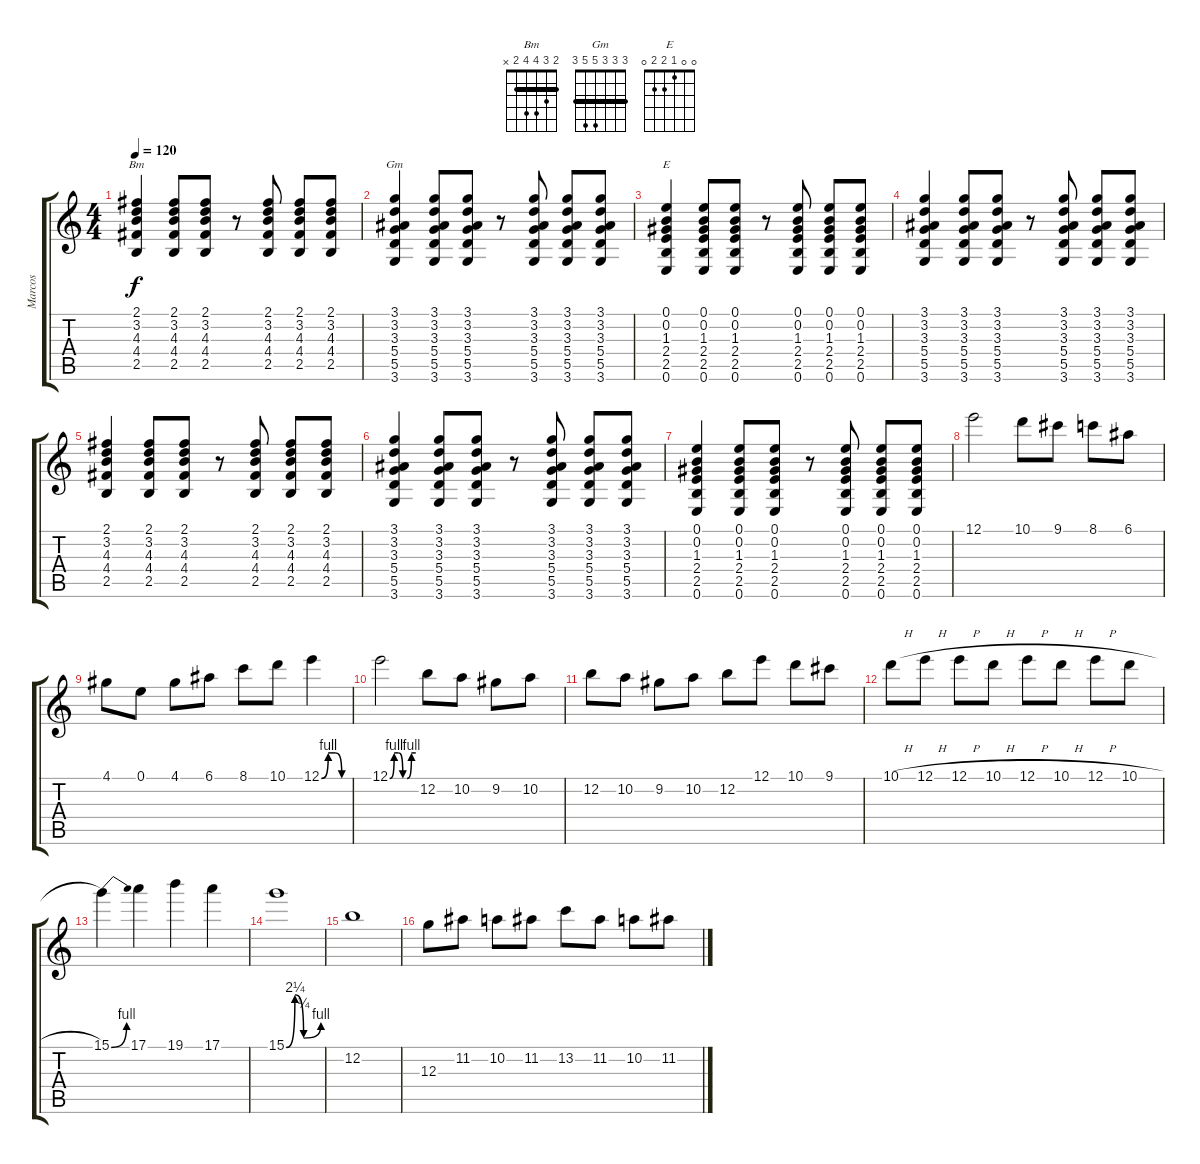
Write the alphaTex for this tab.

\track ("Marcos" "Marcos") {instrument overdrivenguitar}
\staff {score tabs}
\tuning (E4 B3 G3 D3 A2 E2) {hide}
\chord ("Bm" 2 3 4 4 2 x) {barre 2}
\chord ("Gm" 3 3 3 5 5 3) {barre 3}
\chord ("E" 0 0 1 2 2 0)
\ts (4 4)
\tempo 120
\clef g2
\ks c
(2.1 3.2 4.3 4.4 2.5).4{ch "Bm" dy f} (2.1 3.2 4.3 4.4 2.5).8 (2.1 3.2 4.3 4.4 2.5).8 r.8 (2.1 3.2 4.3 4.4 2.5).8 (2.1 3.2 4.3 4.4 2.5).8 (2.1 3.2 4.3 4.4 2.5).8 |
(3.1 3.2 3.3 5.4 5.5 3.6).4{ch "Gm"} (3.1 3.2 3.3 5.4 5.5 3.6).8 (3.1 3.2 3.3 5.4 5.5 3.6).8 r.8 (3.1 3.2 3.3 5.4 5.5 3.6).8 (3.1 3.2 3.3 5.4 5.5 3.6).8 (3.1 3.2 3.3 5.4 5.5 3.6).8 |
(0.1 0.2 1.3 2.4 2.5 0.6).4{ch "E"} (0.1 0.2 1.3 2.4 2.5 0.6).8 (0.1 0.2 1.3 2.4 2.5 0.6).8 r.8 (0.1 0.2 1.3 2.4 2.5 0.6).8 (0.1 0.2 1.3 2.4 2.5 0.6).8 (0.1 0.2 1.3 2.4 2.5 0.6).8 |
(3.1 3.2 3.3 5.4 5.5 3.6).4 (3.1 3.2 3.3 5.4 5.5 3.6).8 (3.1 3.2 3.3 5.4 5.5 3.6).8 r.8 (3.1 3.2 3.3 5.4 5.5 3.6).8 (3.1 3.2 3.3 5.4 5.5 3.6).8 (3.1 3.2 3.3 5.4 5.5 3.6).8 |
(2.1 3.2 4.3 4.4 2.5).4 (2.1 3.2 4.3 4.4 2.5).8 (2.1 3.2 4.3 4.4 2.5).8 r.8 (2.1 3.2 4.3 4.4 2.5).8 (2.1 3.2 4.3 4.4 2.5).8 (2.1 3.2 4.3 4.4 2.5).8 |
(3.1 3.2 3.3 5.4 5.5 3.6).4 (3.1 3.2 3.3 5.4 5.5 3.6).8 (3.1 3.2 3.3 5.4 5.5 3.6).8 r.8 (3.1 3.2 3.3 5.4 5.5 3.6).8 (3.1 3.2 3.3 5.4 5.5 3.6).8 (3.1 3.2 3.3 5.4 5.5 3.6).8 |
(0.1 0.2 1.3 2.4 2.5 0.6).4 (0.1 0.2 1.3 2.4 2.5 0.6).8 (0.1 0.2 1.3 2.4 2.5 0.6).8 r.8 (0.1 0.2 1.3 2.4 2.5 0.6).8 (0.1 0.2 1.3 2.4 2.5 0.6).8 (0.1 0.2 1.3 2.4 2.5 0.6).8 |
12.1.2{volume 16} 10.1.8 9.1.8 8.1.8 6.1.8 |
4.1.8 0.1.8 4.1.8 6.1.8 8.1.8 10.1.8 12.1{be (custom 0 0 15 4 30 4 45 0 60 0)}.4 |
12.1{be (custom 0 0 10 4 20 4 30 0 40 0 50 4 60 4)}.2 12.2.8 10.2.8 9.2.8 10.2.8 |
12.2.8 10.2.8 9.2.8 10.2.8 12.2.8 12.1.8 10.1.8 9.1.8 |
10.1{h}.8 12.1{h}.8 12.1{h}.8 10.1{h}.8 12.1{h}.8 10.1{h}.8 12.1{h}.8 10.1{h}.8 |
15.1{be (bend 0 0 60 4)}.4 17.1.4 19.1.4 17.1.4 |
15.1{be (custom 0 0 15 9 30 1 60 4)}.1 |
12.2.1 |
12.3.8{volume 9} 11.2.8 10.2.8 11.2.8 13.2.8 11.2.8 10.2.8 11.2.8
